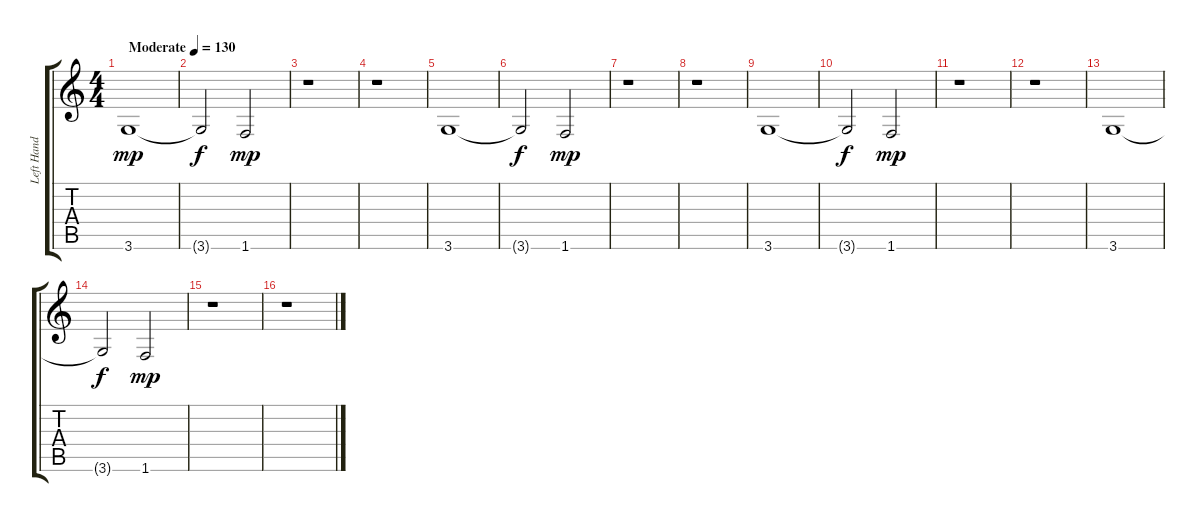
\track ("Left Hand" "Left Hand") {instrument acousticguitarsteel}
\staff {score tabs}
\tuning (E4 B3 G3 D3 A2 E2) {hide}
\ts (4 4)
\tempo (130 "Moderate")
\clef g2
\ks c
3.6.1{dy mp instrument acousticguitarsteel} |
3.6{t}.2{dy f} 1.6.2{dy mp} |
r.1 |
r.1 |
3.6.1 |
3.6{t}.2{dy f} 1.6.2{dy mp} |
r.1 |
r.1 |
3.6.1 |
3.6{t}.2{dy f} 1.6.2{dy mp} |
r.1 |
r.1 |
3.6.1 |
3.6{t}.2{dy f} 1.6.2{dy mp} |
r.1 |
r.1
